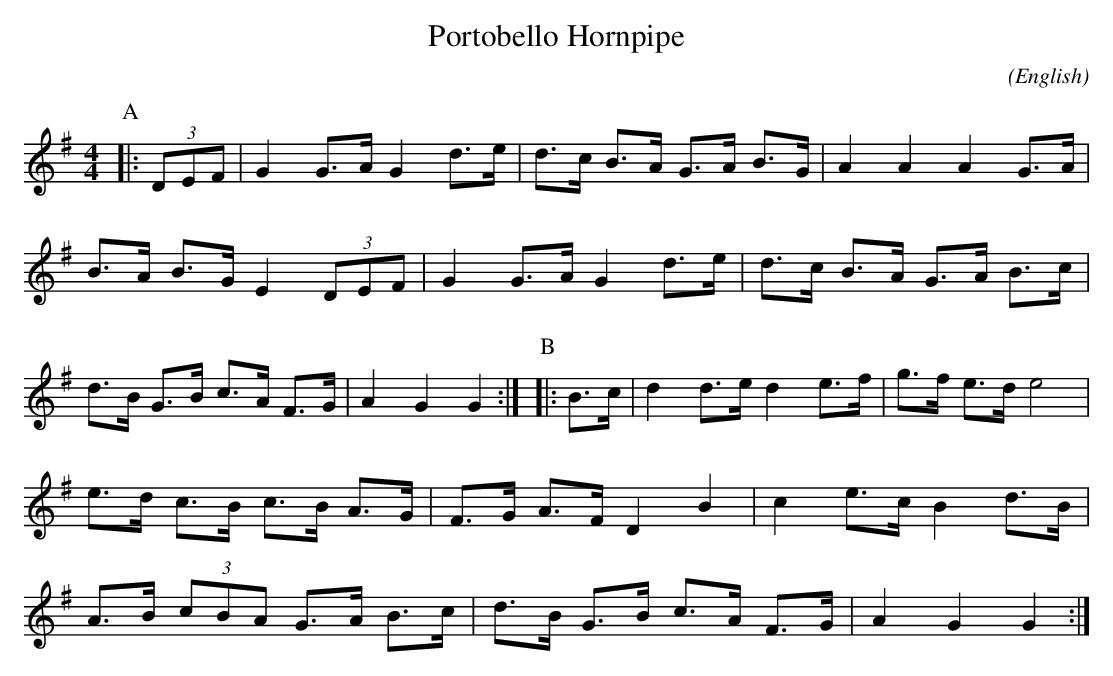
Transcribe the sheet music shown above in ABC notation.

X:1
T:Portobello Hornpipe
M:4/4
C:
O:English
K:G
P:A
|:\
    (3DEF | G2 G>A G2 d>e | d>c B>A   G>A B>G | A2  A2  A2  G>A | B>A B>G E2 \
    (3DEF | G2 G>A G2 d>e | d>c B>A   G>A B>c | d>B G>B c>A F>G | A2  G2  G2 :|\
P:B
|:  B>c   | d2 d>e d2 e>f | g>f e>d   e4      | e>d c>B c>B A>G | F>G A>F D2 \
    B2    | c2 e>c B2 d>B | A>B (3cBA G>A B>c | d>B G>B c>A F>G | A2  G2  G2 :|
